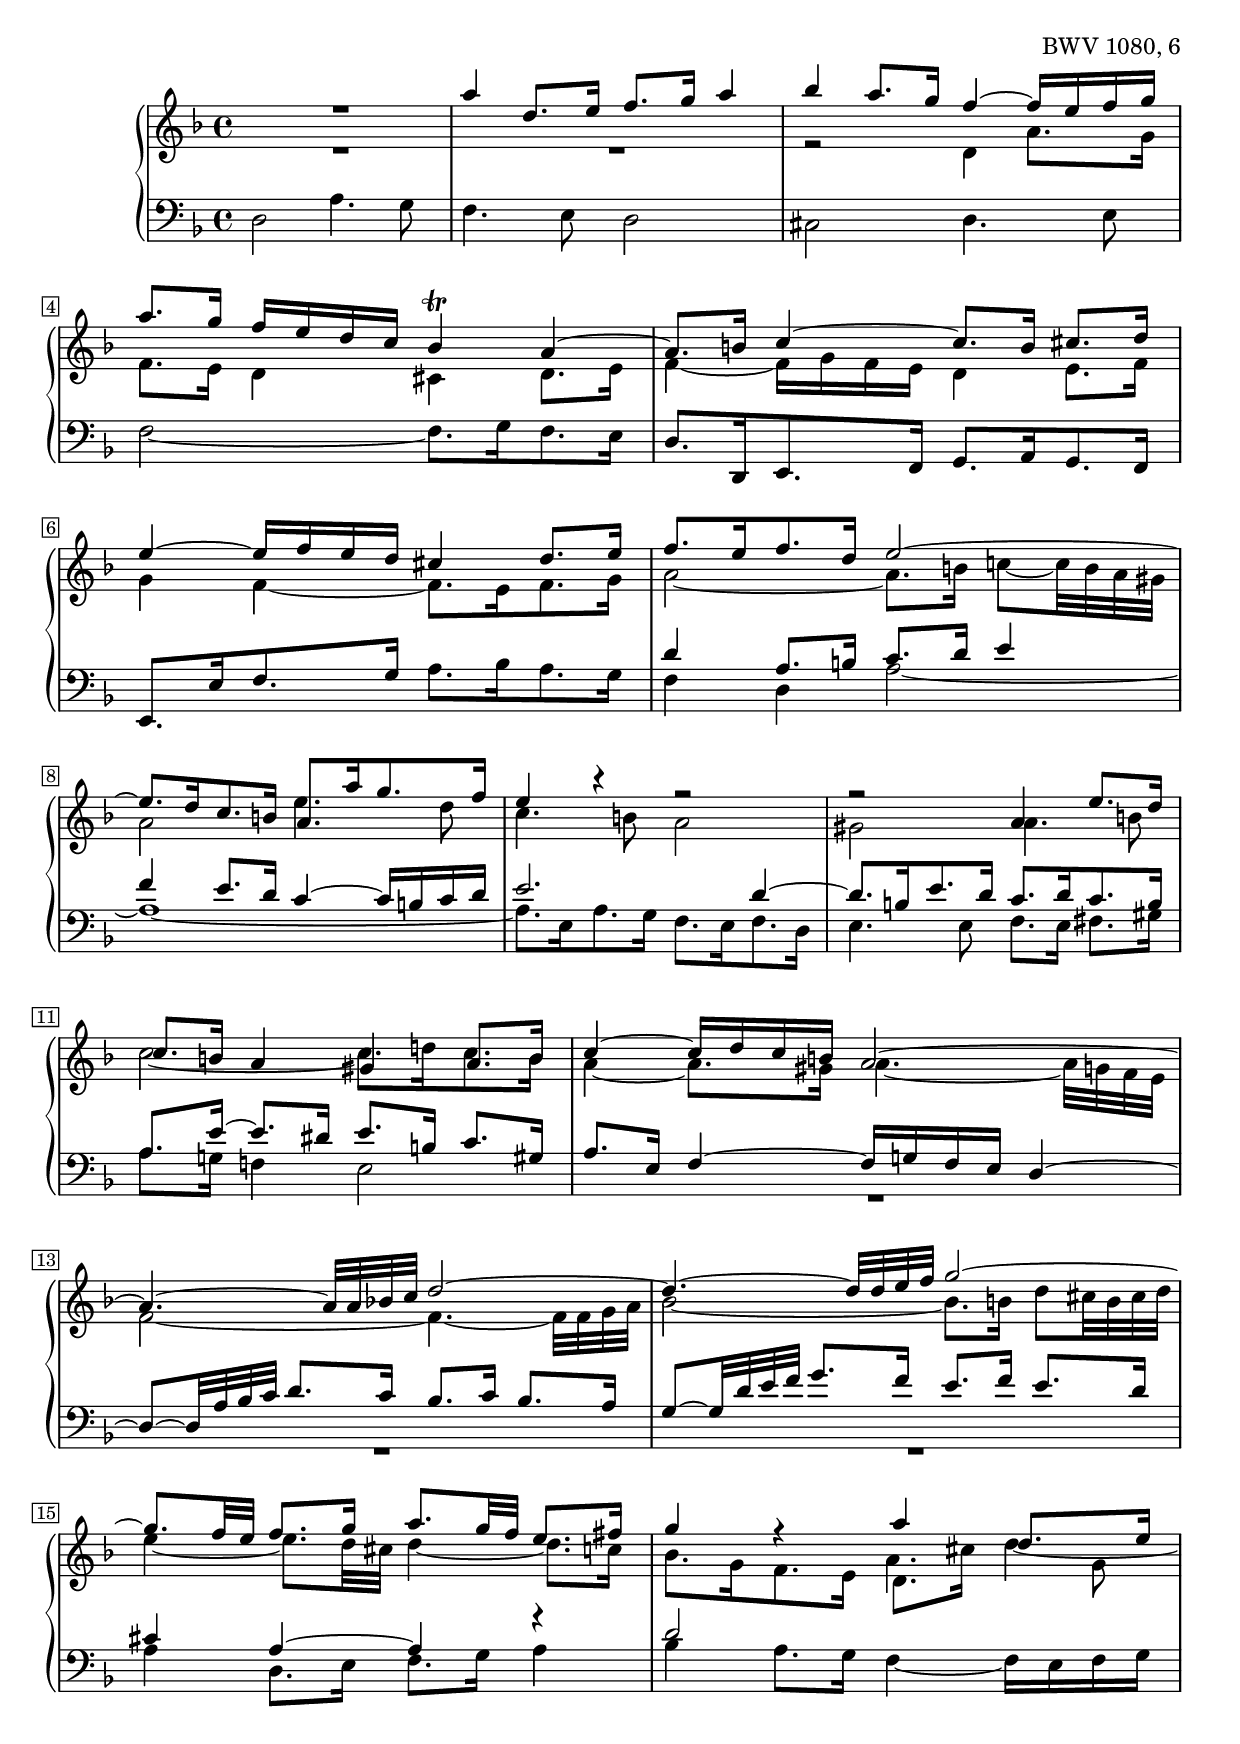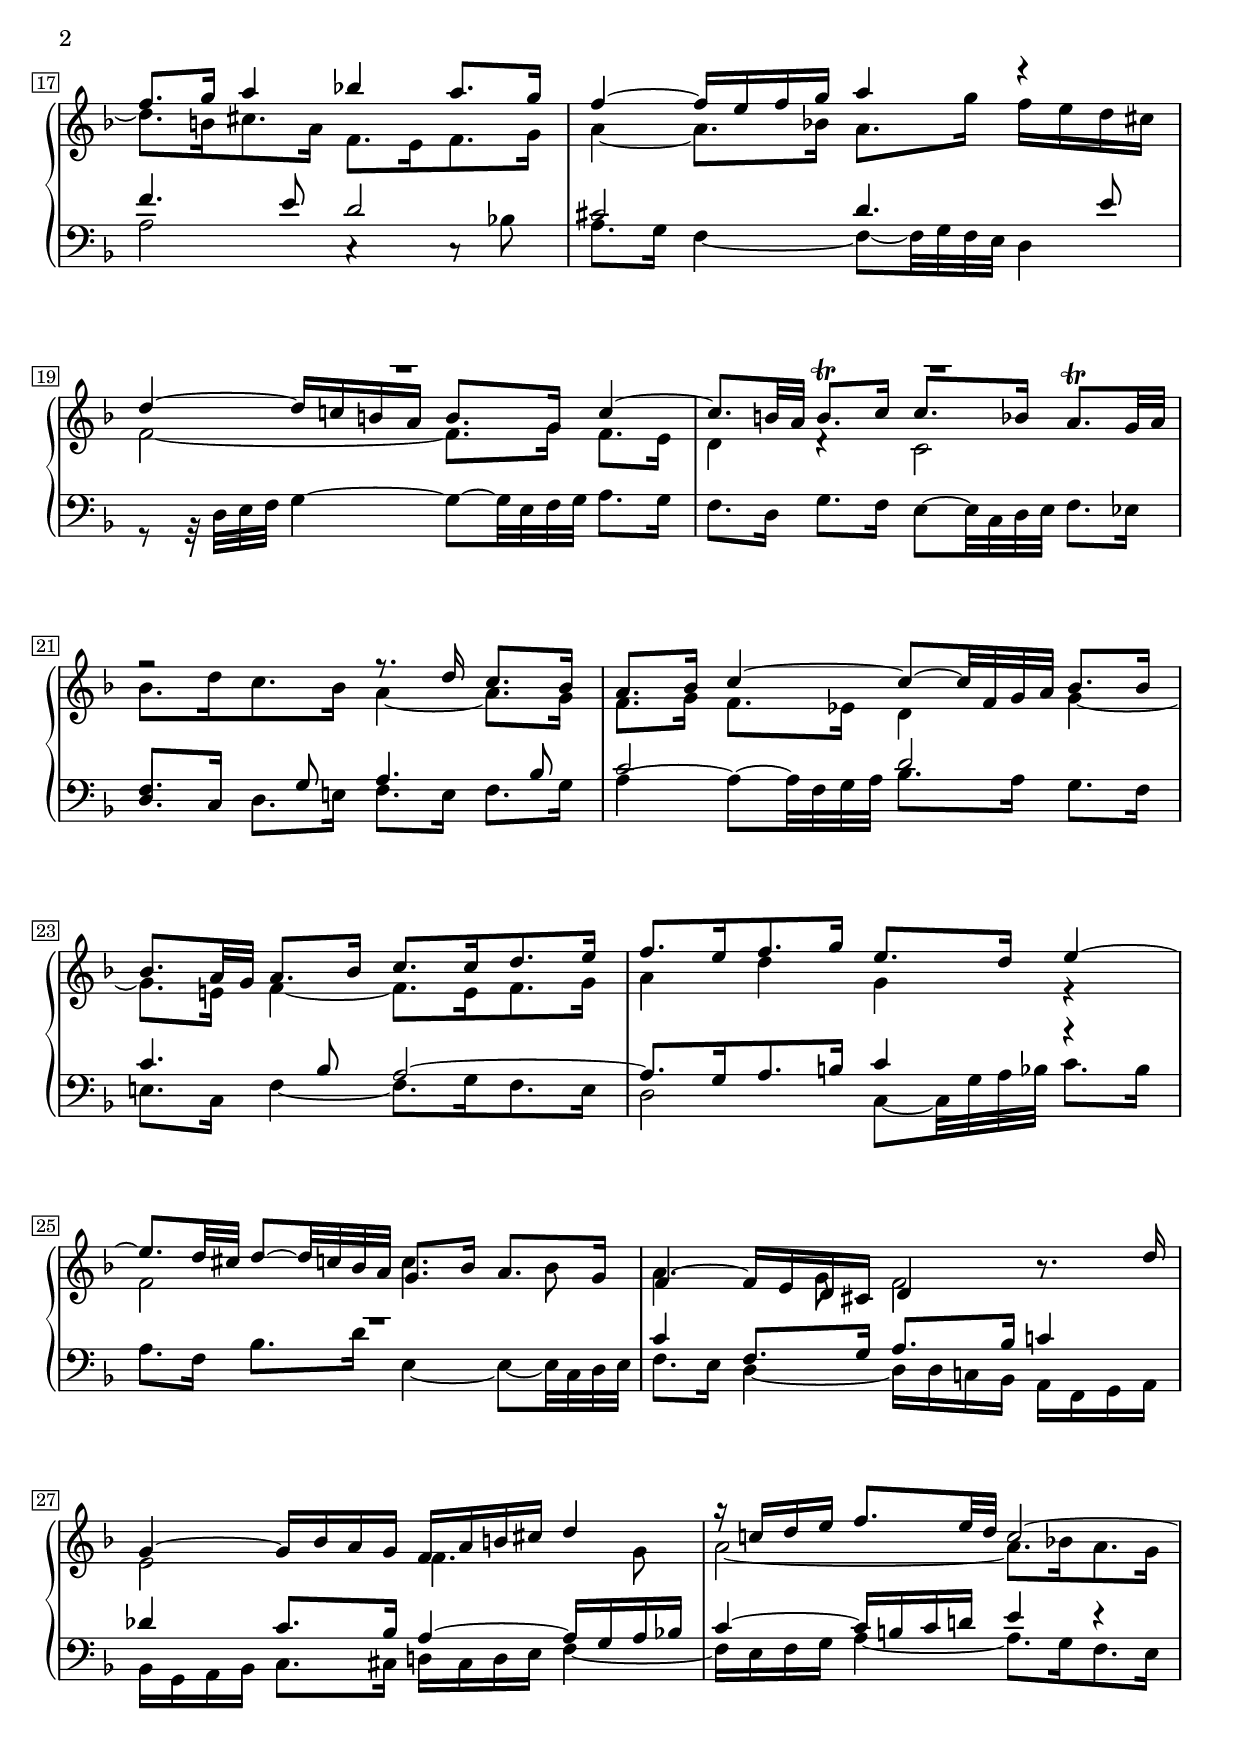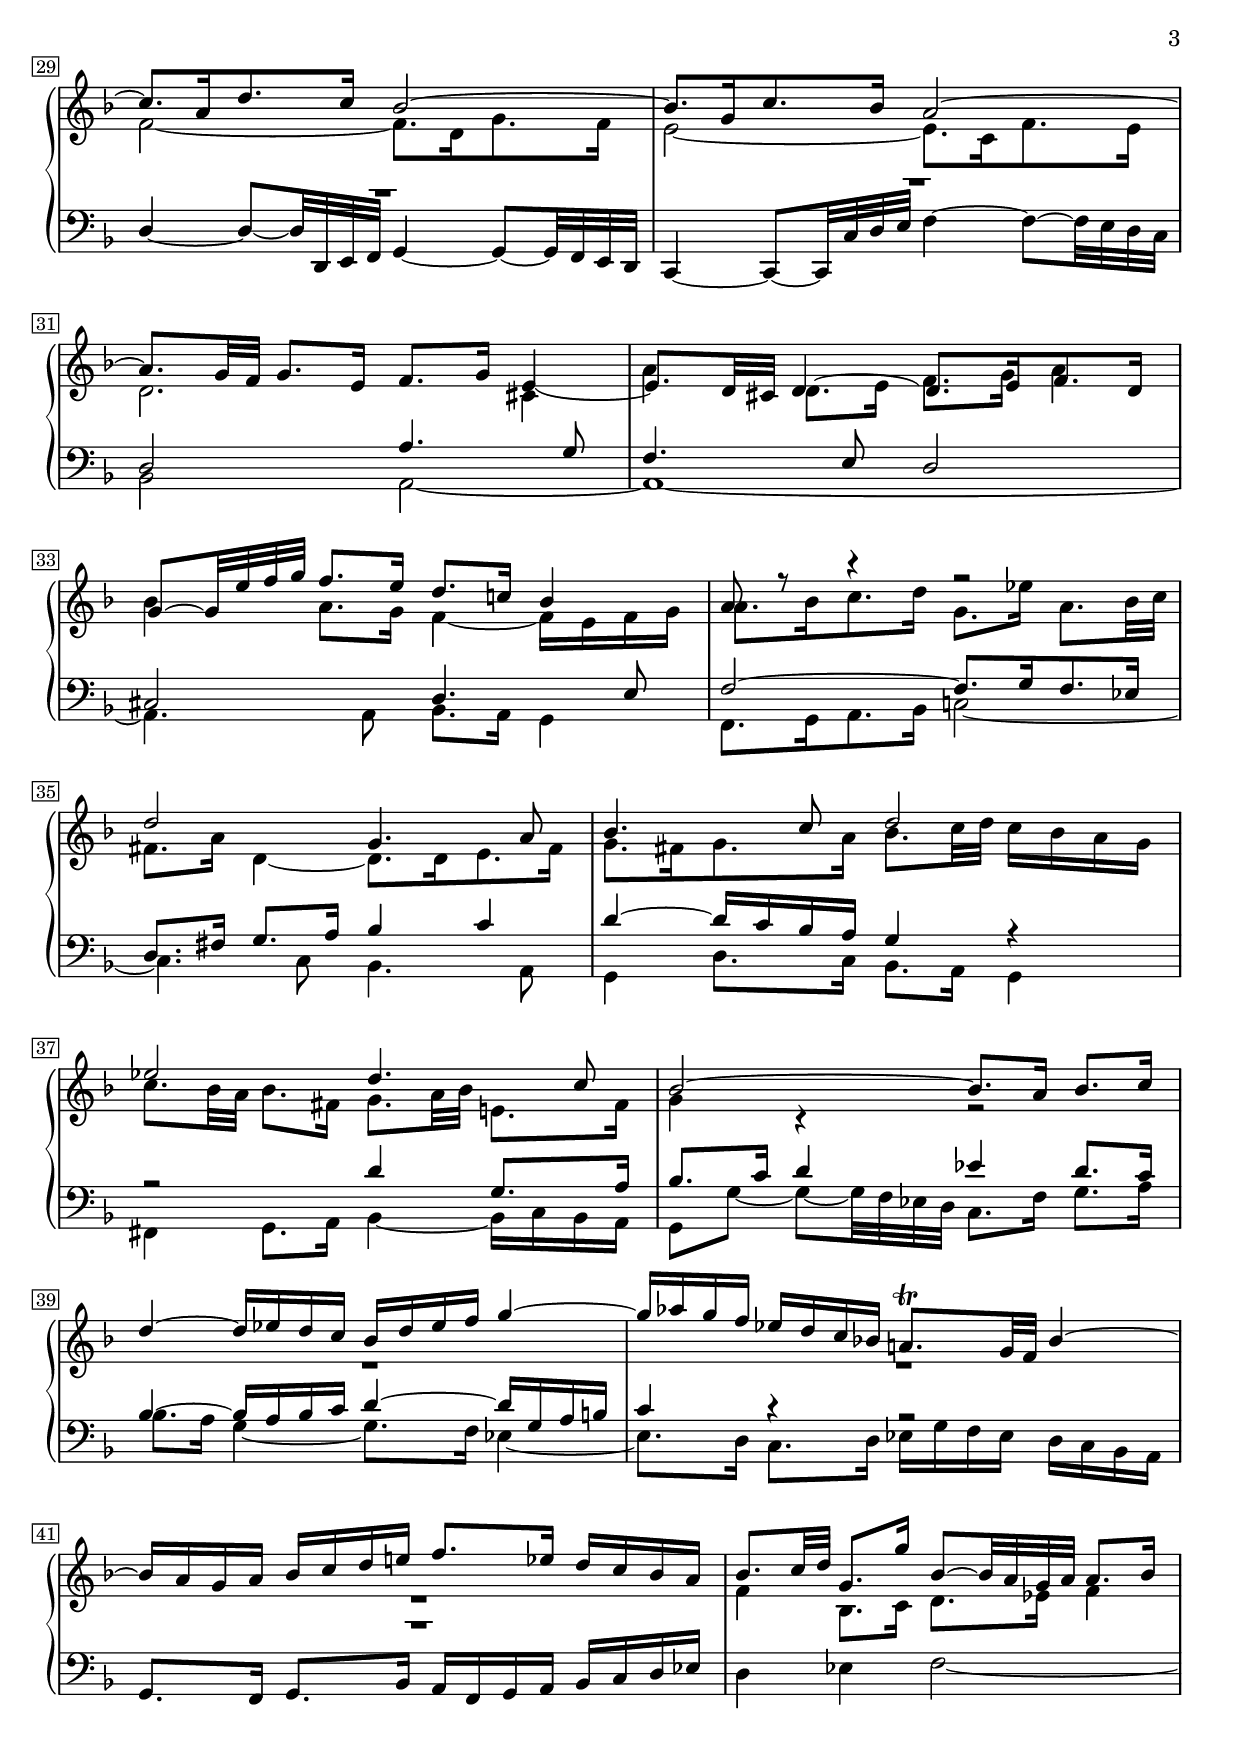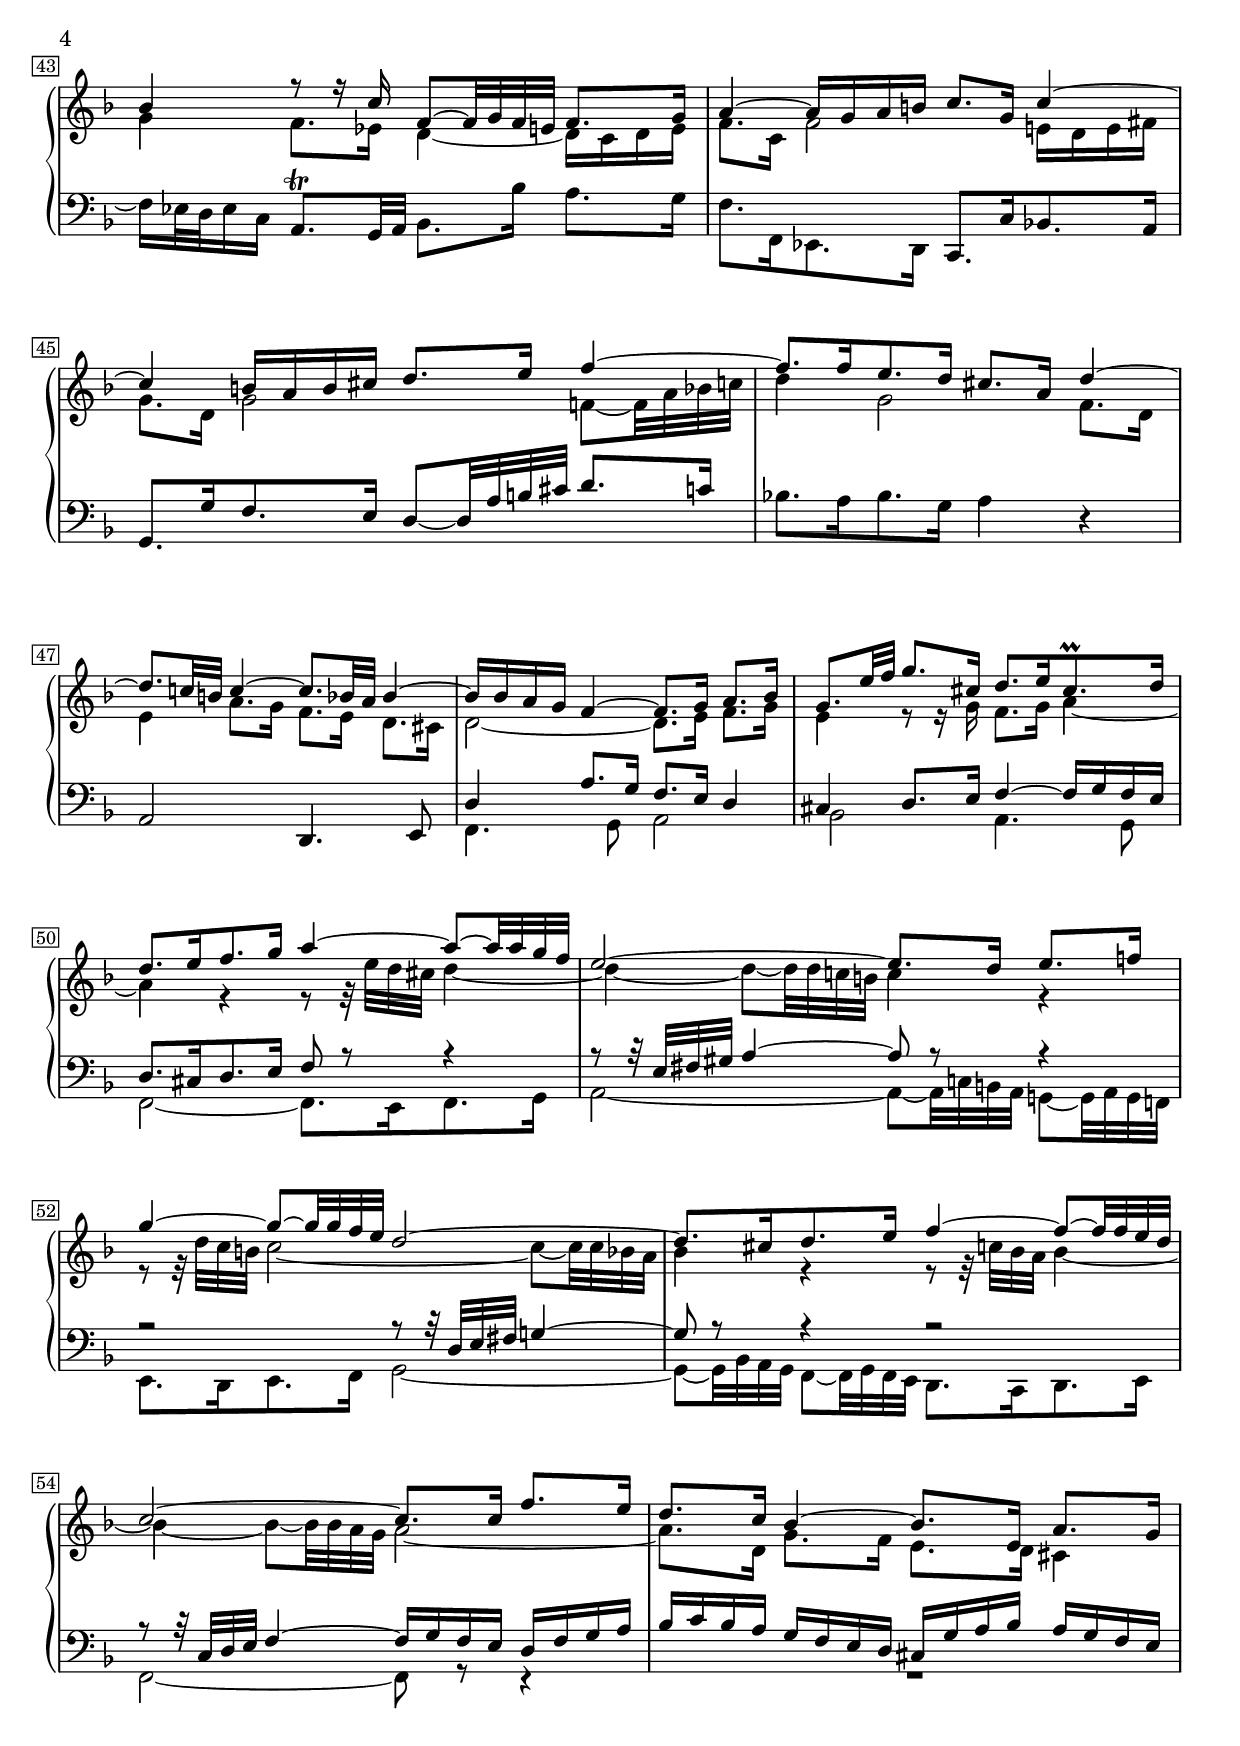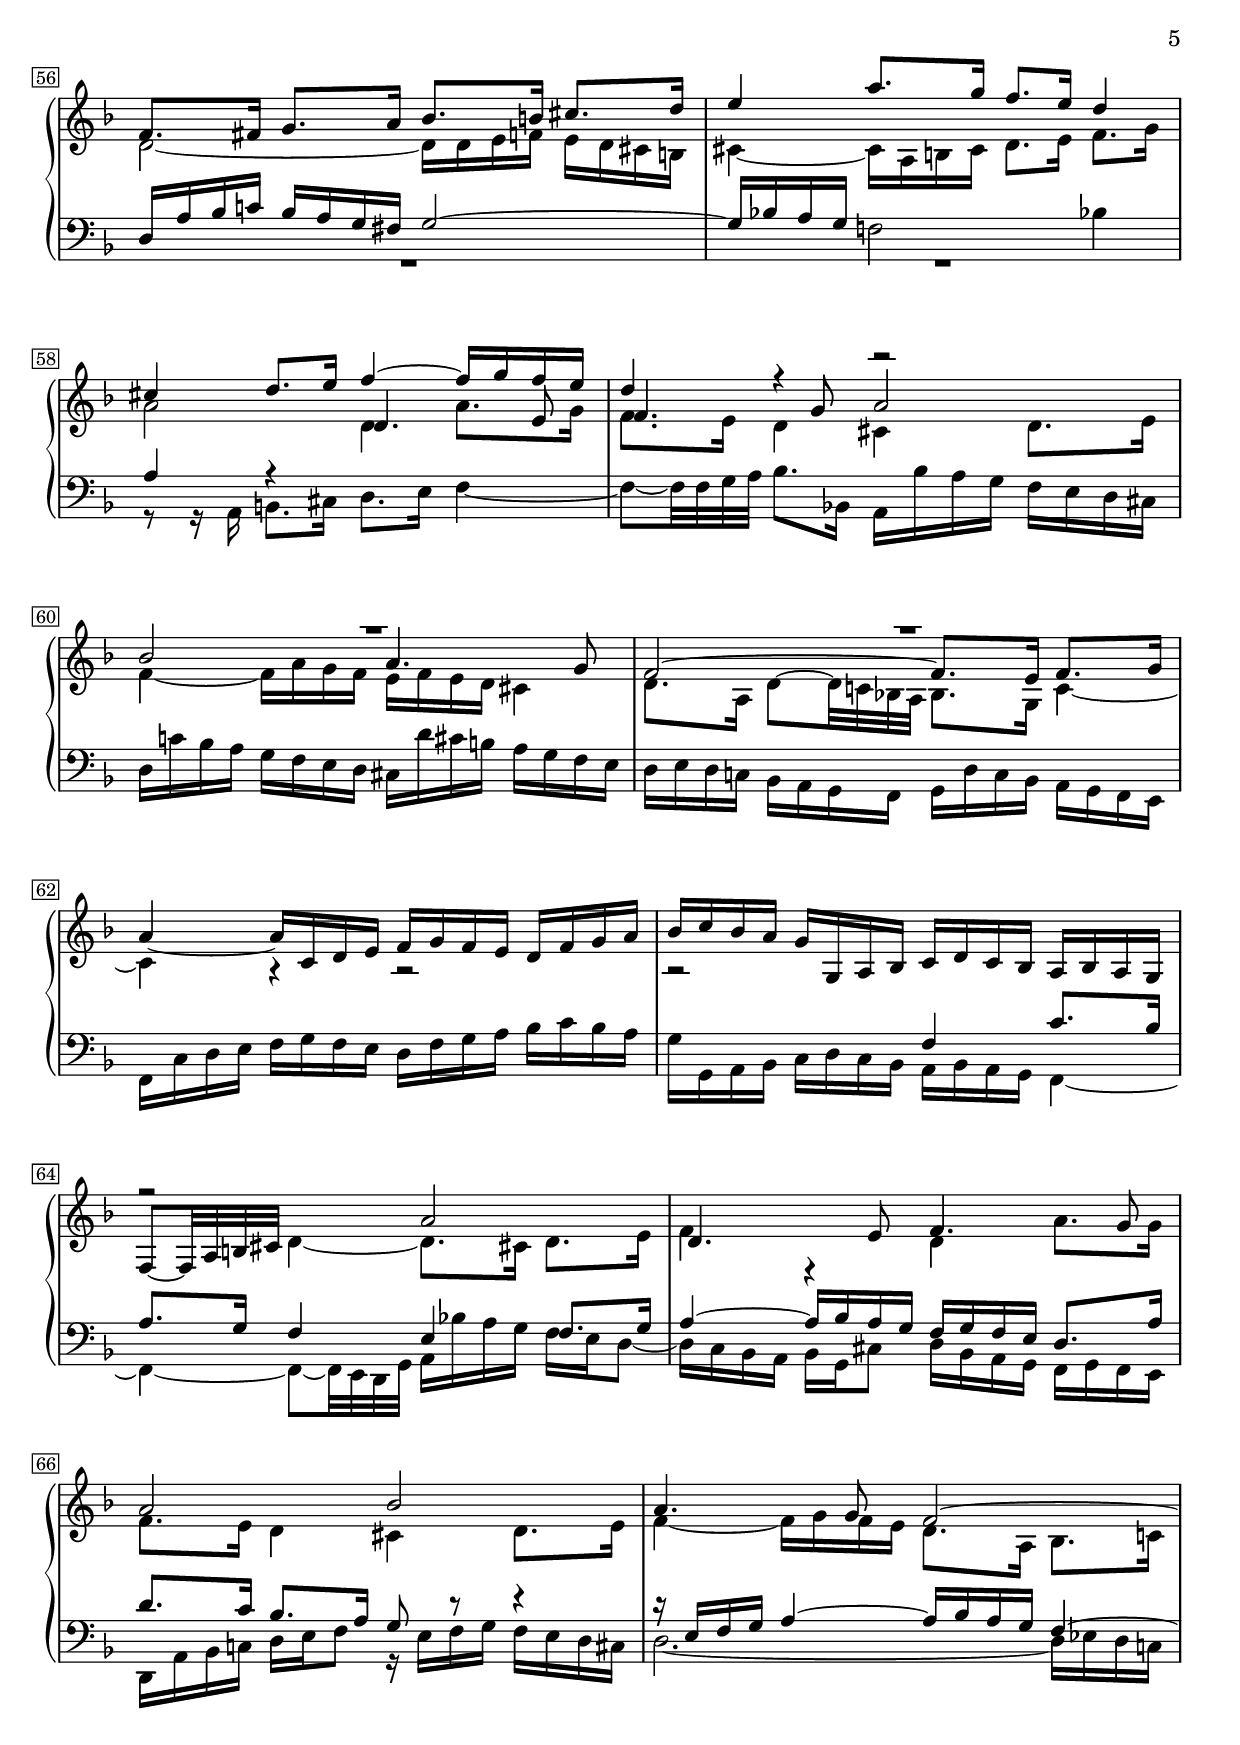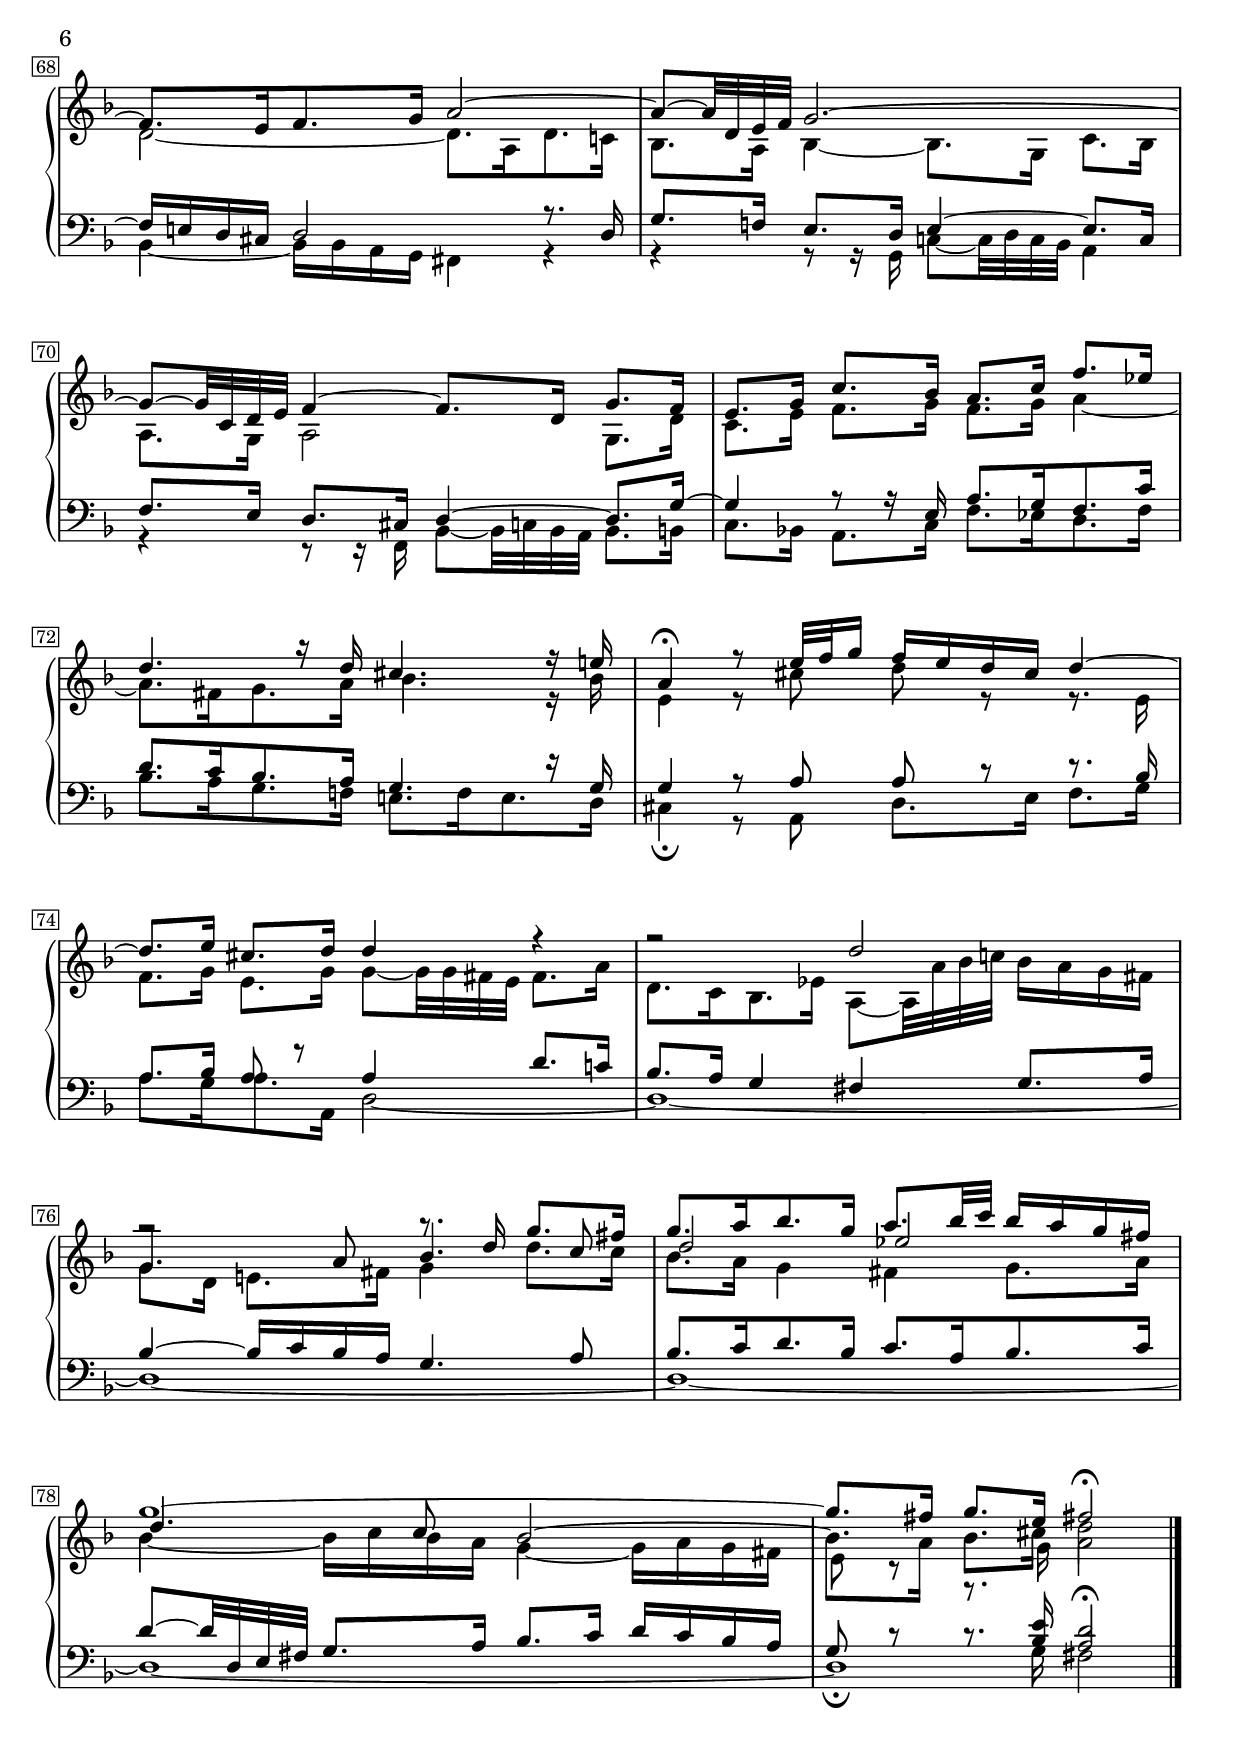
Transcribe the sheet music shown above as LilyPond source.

Global = {
  \key d \minor
  \time 4/4
  \include "../global.ly"
}

Soprano = \context Voice = "one" \relative c'' {
  \voiceOne
  %1
  | R1
  | a'4 d,8. e16 f8. g16 a4
  | bes a8. g16 f4~ f16 e f g
  | a8.[ g16] f e d c bes4\trill a~
  %5
  | a8. b16 c4~ c8. b16 cis8. d16
  | e4~ e16 f e d cis4 d8. e16
  | f8.[ e16 f8. d16] e2~
  | e8.[ d16 c8. b16] a8.[ a'16 g8. f16]
  | e4 r r2
  %10
  | r a,4 e'8. d16
  | c8. b16 a4 gis a8. b16
  | c4~ c16 d c b a2~
  | a4.~ a32 a bes c d2~
  | d4.~ d32 d e f g2~
  %15
  | g8.[ f32 e] f8.[ g16] a8.[ g32 f] e8. fis16
  | g4 r a d,8. e16
  | f8. g16 a4 bes a8. g16
  | f4~ f16 e f g a4 r
  | \override MultiMeasureRest.staff-position = #8
    R1*2
  %21
  | r2 r8. \stemUp d,16 c8. bes16
  | a8. bes16 c4~ c8~ c32 f, g a bes8.[ bes16]
  | bes8.[ a32 g] a8. bes16 c8.[ c16 d8. e16]
  | f8.[ e16 f8. g16] e8. d16 e4~
  %25
  | e8.[ d32 cis] d8~ d32 c bes a g8. bes16 a8. g16
  | f4~ f16 e d cis d4 b'8.\rest d16
  | g,4~ g16 bes a g f a b cis d4
  | r16 c! d e f8.[ e32 d] c2~
  | c8.[ a16 d8. c16] bes2~
  %30
  | bes8.[ g16 c8. bes16] a2~
  | a8.[ g32 f] g8.[ e16] f8.[ g16]
    \shape #'((0.5 . 0.5) (0 . 0) (0 . 0) (0 . 0)) Tie
    e4_~
  | e8.[ d32 cis]
    \shape #'((0.5 . 0.5) (0 . 0.5) (0 . 0.5) (-0.5 . 0)) Tie
    d4~ d8.[ e16 f8. d16]
  | g8~[ g32 e' f g] f8.[ e16] d8.[ c16] bes4
  | a8 r r4 r2
  %35
  | d2 g,4. a8
  | bes4. c8 d2
  | ees d4. c8
  | bes2~ bes8. a16 bes8. c16
  | d4~ d16 ees d c bes d ees f g4~
  %40
  | g16[ aes g f] ees d c bes! a!8.\trill[ g32 f] bes4~
  | bes16[ a g a] bes c d e! f8.[ ees16] d c bes a
  | bes8.[ c32 d] g,8. g'16 bes,8~[ bes32 a g a] a8. bes16
  | bes4 r8 r16 c f,8~[ f32 g f e] f8. g16
  | a4~ a16 g a b c8. g16 c4~
  %45
  | c b16 a b cis d8. e16 f4~
  | f8.[ f16 e8. d16] cis8. a16 d4~
  | d8.[ c!32 b] c4~ c8.[ bes32 a] bes4~
  | bes16 bes a g f4~ f8. g16 a8. bes16
  | g8.[ e'32 f] g8.[ cis,16] d8.[ e16 cis8.\prall d16]
  %50
  | d8.[ e16 f8. g16] a4~ a8~[ a32 a g f]
  | e2~ e8. d16 e8. f16
  | g4~ g8~[ g32 g f e] d2~
  | d8.[ cis16 d8. e16] f4~ f8~[ f32 f e d]
  | c2~ c8. c16 f8. e16
  %55
  | d8. c16 bes4~ bes8. e,16 a8. g16
  | f8. fis16 g8. a16 bes8. b16 cis8. d16
  | e4 a8.[ g16] f8. e16 d4
  | cis d8. e16 f4~ f16 g f e
  | d4 r r2
  | \override MultiMeasureRest.staff-position = #4
    R1*2
  | s1*2
  %64
  | r2 a2
  %65
  | \once\override NoteColumn.force-hshift = #0.5 d,4.
    e8 f4. g8
  | a2 bes
  | a4. g8 f2~
  | f8.[ e16 f8. g16] a2~
  | a8~[ a32 d, e f] g2.~
  %70
  | g8~[ g32 c, d e] f4~ f8. d16 g8. f16
  | e8. g16 c8. bes16 a8. c16 f8. ees16
  | d4. r16 d cis4. r16 e
  | a,4\fermata r8 e'32[ f g16] f e d cis d4~
  | d8. e16 cis8. d16 d4 r
  %75
  | r2 d
    << {
  |   g,4. a8 bes4. c8
  |   \once\override NoteColumn.force-hshift = #0.9 d2
      \once\override NoteColumn.force-hshift = #0.8 ees
  |   \once\override NoteColumn.force-hshift = #0.8 d4.
      c8 \tieDown bes2^~
  |   \stemDown bes8. a16 bes8. cis16 d2
    } \new Voice {
  |     \stemUp \tieUp g2\rest a8.\rest d,16 g8. fis16
  |     % this weird \shiftOn is required to remove a few build warnings
        \once\override NoteColumn.force-hshift = #0 \shiftOn g8.[
        a16 bes8. g16]
        \once\override NoteColumn.force-hshift = #0 a8.[
        bes32 c] bes16 a g fis
  |     \once\override NoteColumn.force-hshift = #0 g1~
  |     \voiceOne g8. fis16 g8. e16 fis!2\fermata
    } >>
    \bar "|."
}

Alto = \context Voice = "two" \relative c' {
  \voiceTwo
  | R1*2 %1 to 2
  | r2 d4 a'8. g16
  | f8. e16 d4 cis d8. e16
  %5
  | f4~ f16 g f e d4 e8. f16
  | g4 f~ f8.[ e16 f8. g16]
  | a2~ a8.[ b16] c8~[ c32 b a gis]
  | a2 e'4. d8
  | c4. b8 a2
  %10
  | gis a4. b8
  | c2~ c8.[ d16 c8. b16]
  | a4~ a8. gis16 a4.~ a32 g f e
  | f2~ f4.~ f32 f g a
  | bes2~ bes8.[ b16] d8[ cis32 b cis d]
  %15
  | e4~ e8.[ d32 cis] d4~ d8. c16
  | bes8.[ g16 f8. e16] d8. cis'16 d4~
  | d8.[ b16 cis8. a16] f8.[ e16 f8. g16]
  | a4~ a8. bes16 \stemDown a8. g'16 \stemNeutral f e d cis
  | \stemUp d4^~ d16 c b a b8. g16 c4^~
  %20
  | c8.[ b32 a] b8.^\trill c16 c8. bes16 a8.[^\trill g32 a]
  | \stemDown bes8.[ d16 c8. bes16] a4~ a8. g16
  | f8. g16 f8. ees16 d4 g~
  | g8. e16 f4~ f8.[ e16 f8. g16]
  | a4 d g, r
  %25
  | f2 c'4. bes8
  | a4. g8 f2
  | e f4. g8
  | a2~ a8.[ bes16 a8. g16]
  | f2~ f8.[ d16 g8. f16]
  %30
  | e2~ e8.[ c16 f8. e16]
  | d2. cis4
  | a'4 d,8.[ e16] f8.[ g16] a4
  | bes a8. g16 f4~ f16 e f g
  | a8.[ bes16 c8. d16] g,8. ees'16 a,8.[ bes32 c]
  %35
  | fis,8. a16 d,4~ d8.[ d16 e8. fis16]
  | g8.[ fis16 g8. a16] bes8.[ c32 d] c16 bes a g
  | c8.[ bes32 a] bes8.[ fis16] g8.[ a32 bes] e,8. fis16
  | g4 r r2
  | R1*3
  %42
  | f4 bes,8.[ c16] d8. ees16 f4
  | g f8. ees16 d4~ d16 c d e
  | f8. c16 f2 e16 d e fis
  %45
  | g8. d16 g2 f8~[ f32 a bes c]
  | d4 g,2 f8. d16
  | e4 a8.[ g16] f8. e16 d8. cis16
  | d2~ d8. e16 f8. g16
  | e4 r8 r16 \stemDown g \stemNeutral
    \stemDown f8. g16 a4~
  %50
  | a r r8 r32 e' d cis d4~
  | d~ d8~[ d32 d c b] c4 r
  | r8 r32 d c b c2~ c8~[ c32 c bes a]
  | bes4 r r8 r32 c bes a bes4~
  | bes~ bes8~[ bes32 bes a g] a2~
  %55
  | a8. d,16 g8. f16 e8. d16 cis4
  | d2~ d16[ d e f] e d cis b
  | cis4~ cis16 a b cis d8. e16 f8. g16 a2 \stemUp d,4. e8
  | f4. g8 a2
  %60
  | bes a4. g8
  | f2^~ f8. e16 f8. g16
  | a4~ a16 c, d e f[ g f e] d f g a
  | bes[ c bes a] g g, a bes c[ d c bes] a bes a g
  | f8~ f32 a b cis] \stemDown d4~ d8. cis!16 d8. e16
  %65
  | f4 r d a'8. g16
  | f8. e16 d4 cis d8. e16
  | f4~ f16 g f e d8. a16 bes8. c16
  | d2~ d8.[ a16 d8. c16]
  | bes8. a16 bes4~ bes8. g16 c8. bes16
  %70
  | a8. g16 a2 g8. d'16
  | c8. e16 f8. g16 f8. g16 a4~
  | a8.[ fis16 g8. a16] bes4. r16 bes
  | e,4 r8 cis' d r r8. e,16
  | f8. g16 e8. g16 g8~[ g32 g fis e] fis8. a16
  %75
  | d,8.[ c16 bes8. ees16] a,8~[ a32 a' bes c] bes16 a g fis
  | g8. d16 e8. fis16 g4 d'8. c16
  | bes8. a16 g4 fis g8. a16
  | bes4~ bes16 c bes a g4~ g16 a g fis
  | \once\override NoteColumn.force-hshift = #0.4 e8
    r r8.
    \once\override NoteColumn.force-hshift = #0.4 g16 a2
}

Tenor = \context Voice = "three" \relative c' {
  \voiceThree
  | s1*6
  | d4 a8. b16 c8. d16 e4
  | f e8. d16 c4~ c16 b c d
  | e2. d4~
  %10
  | d8.[ b16 e8. d16] c8.[ d16 c8. b16]
  | a8. e'16~ e8. dis16 e8. b16 c8. gis16
  | a8. e16 f4~ f16 g f e d4~
  | d8~[ d32 a' bes c] d8.[ c16] bes8. c16 bes8. a16
  | g8~[ g32 d' e f] g8.[ f16] e8.[ f16] e8.[ d16]
  %15
  | cis4 a~ a r
  | d2
    \change Staff = "upper"
    \stemDown
    a'4. g8
    \change Staff = "lower"
    \stemUp
  | f4. e8 d2
  | cis d4. e8
  | \change Staff = "upper"
    \stemDown
    f2_~ f8. g16 f8. e16
  %20
  | d4 d\rest c2
  | \change Staff = "lower"
    \stemUp
    f,4. g8 a4. bes8
  | c2 d
  | c4. bes8 a2~
  | a8.[ g16 a8. b16] c4 r
  %25
  | \override MultiMeasureRest.staff-position = #8
    R1
  | c4 f,8.[ g16] a8.[ bes16] c4
  | des c8. bes16 a4~ a16 g a bes
  | c4~ c16 b c d e4 r
  %30
  | \override MultiMeasureRest.staff-position = #6
    R1
  | \override MultiMeasureRest.staff-position = #8
    R1
  | d,2 a'4. g8
  | f4. e8 d2
  | cis d4. e8
  | f2~ f8.[ g16 f8. ees16]
  %35
  | d8. fis16 g8. a16 bes4 c
  | d~ d16 c bes a g4 r
  | r2 d'4 g,8. a16
  | bes8. c16 d4 ees d8. c16
  | bes4~ bes16 a bes c d4~ d16 g, a b
  %40
  | c4 r r2
  | R1
  | s1*6
  | d,4 a'8. g16 f8. e16 d4
  | cis d8. e16 f4~ f16 g f e
  %50
  | d8.[ cis16 d8. e16] f8 r r4
  | r8 r32 e fis gis a4~ a8 r r4
  | r2 r8 r32 d, e fis g4~
  | g8 r r4 r2
  | r8 r32 c, d e f4~ f16[ g f e] d f g a
  %55
  | bes[ c bes a] g f e d cis[ g' a bes] a g f e
  | d[ a' bes c] bes a g fis g2~
  | g16 bes a g \stemDown f2 bes4
  | \stemUp a r
    \change Staff = "upper"
    \stemDown
    d a'8. g16
  | f8. e16 d4 cis d8. e16
  %60
  | f4_~ f16 a g f e f e d cis4
  | d8. a16 d8~[ d32 c bes a] bes8. g16 c4_~
  | c a\rest a2\rest
  | a\rest
    \change Staff = "lower"
    \stemUp
    f4 c'8. bes16
  | a8. g16 f4 e f8. g16
  %65
  | a4~ a16 bes a g f[ g f e] d8. a'16
  | d8. c16 bes8. a16 g8 r r4
  | r16 e f g a4~ a16 bes a g f4~
  | f16 e d cis d2 r8. d16
  | g8. f!16 e8. d16 e4~ e8. c16
  %70
  | f8. e16 d8. cis16 d4~ d8. g16~
  | g4 r8 r16 e a8.[ g16 f8. c'16]
  | d8.[ c16 bes8. a16] g4. r16 g
  | g4 r8 a a r r8. bes16
  | a8.[ bes16] a8 r a4 d8. c16
  %75
  | bes8. a16 g4 fis g8. a16
  | bes4~ bes16 c bes a g4. a8
  | bes8.[ c16 d8. bes16] c8.[ a16 bes8. c16]
  | d8~[ d32 d, e fis] g8. a16 bes8. c16 d c bes a
  | \stemUp
  | << {
      g8 r r8. <bes e>16 <a d>2\fermata
    } \new Voice {
      \stemDown s4. s16 g fis2
    } >>
}

Bass = \context Voice = "four" \relative c {
  \voiceFour
  %1
  | d2 a'4. g8
  | f4. e8 d2
  | cis d4. e8
  | f2~ f8.[ g16 f8. e16]
  %5
  | \stemUp d8.[ d,16 e8. f16] g8.[ a16 g8. f16]
  | e8.[ e'16 f8. g16] \stemNeutral a8.[ bes16 a8. g16]
  | f4 d a'2~
  | a1~
  | a8.[ e16 a8. g16] f8.[ e16 f8. d16]
  %10
  | e4. e8 f8. e16 fis8. gis16
  | a8. g!16 f4 e2
  | R1*3
  %15
  | a4 d,8. e16 f8. g16 a4
  | bes a8. g16 f4~ f16 e f g
  | a2 c,4\rest c8\rest bes'!
  | a8. g16 f4~ f8~[ f32 g f e] d4
  | r8 r32 d e f \tieUp g4~ g8~[ g32 e f g] a8. g16
  %20
  | f8. d16 g8. f16 e8~[ e32 c d e] f8. ees16
  | d8. c16 d8. e!16 f8. e16 f8. g16
  | a4~ a8~[ a32 f g a] bes8. a16 g8. f16
  | e!8. c16 \tieDown f4~ f8.[ g16 f8. e16]
  | d2 c8~[ c32 g' a bes] c8. bes16
  %25
  | a8. f16 bes8. d16 e,4~ e8~[ e32 c d e]
  | f8. e16 d4~ \stemDown d16[ d c bes] a f g a
  | bes[ g a bes] c8. cis16 d cis d e f4~
  | f16 e f g a4~ a8.[ g16 f8. e16]
  | \stemUp d4~ d8~[ d32 d, e f] g4~ g8~[ g32 f e d]
  %30
  | c4~ c8~[ c32 c' d e] \stemDown \tieUp f4~ f8~[ f32 e d c]
  | bes2 \tieDown a~
  | a1~
  | a4. a8 bes8. a16 g4
  | f8.[ g16 a8. bes16] c2~
  %35
  | c4. c8 bes4. a8
  | g4 d'8. c16 bes8. a16 g4
  | fis g8. a16 bes4~ bes16 c bes a
  | g8 g'~ g~[ g32 f ees d] c8. f16 g8. a16
  | bes8. a16 g4~ g8. f16 ees4~
  %40
  | ees8. d16 c8. d16 ees[ g f ees] d c bes a
  | \stemUp g8. f16 g8. bes16 a[ f g a] bes c d ees
  | \stemDown d4 ees f2~
  | f16[ ees32 d ees16 c] \stemUp a8.^\trill[ g32 a] \stemDown bes8. bes'16 a8. g16
  | f8.[ f,16 ees8. d16] \stemUp c8.[ c'16 bes8. a16]
  %45
  | g8.[ g'16 f8. e16] d8~[ d32 a' b cis] d8. c16
  | \stemDown bes8.[ a16 bes8. g16] a4 d,\rest
  | \stemUp a2 d,4. e8
  | \stemDown f4. g8 a2
  | bes a4. g8
  %50
  | f2~ f8.[ e16 f8. g16]
  | a2~ a8~[ a32 c b a] g8~[ g32 a g f]
  | e8.[ d16 e8. f16] g2~
  | g8~[ g32 bes a g] f8~[ f32 g f e] d8.[ c16 d8. e16]
  | f2~ f8 r r4
  | R1*3
  %58
  | r8 r16 a b8. cis16 d8. e16 f4~
  | f8~[ f32 f g a] bes8. bes,16 a[ bes' a g] f e d cis
  %60
  | d[ c'! bes a] g f e d cis[ d' cis b] a g f e
  | d[ e d c] bes a g f g[ d' c bes] a g f e
  | f[ c' d e] f g f e d[ f g a] bes c bes a
  | g[ g, a bes] c d c bes a[ bes a g] f4~
  | f~ f8~[ f32 e d g] a16[ bes' a g] f e d8~
  %65
  | d16[ c bes a] bes g cis8 d16[ bes a g] f g f e
  | d[ a' bes c] d e f8 r16 e[ f g] f e d cis
  | d2.~ d16 ees d c
  | bes4~ bes16 bes a g fis4 r
  | r r8 r16 g c8~[ c32 d c bes] a4
  %70
  | r r8 r16 f bes8~[ bes32 c bes a] bes8. b16
  | c8. bes!16 a8. c16 f8.[ ees16 d8. f16]
  | bes8.[ a16 g8. f16] e8.[ f16 e8. d16]
  | cis4\fermata r8 a d8. e16 f8. g16
  | a8.[ g16 a8. a,16] d2~
  %75
  | d1~
  | d~
  | d~
  | d~
  | d\fermata
}

\score {
  \new PianoStaff
  <<
    \accidentalStyle Score.piano
    \context Staff = "upper" <<
      \set Staff.midiInstrument = #"acoustic grand"
      \Global
      \clef treble
      \Soprano
      \Alto
    >>
    \context Staff = "lower" <<
      \set Staff.midiInstrument = #"acoustic grand"
      \Global
      \clef bass
      \Tenor
      \Bass
    >>
  >>
  \header {
    %composer = "Johann Sebastian Bach"
    opus = "BWV 1080, 6"
    title = ##f
    subtitle = \markup { \smallCaps "Contrapunctus VI" }
    subsubtitle = "[per Diminutionem] in Stilo Francese"
  }
  \layout { }
  \midi { \tempo 4=100 }
}
